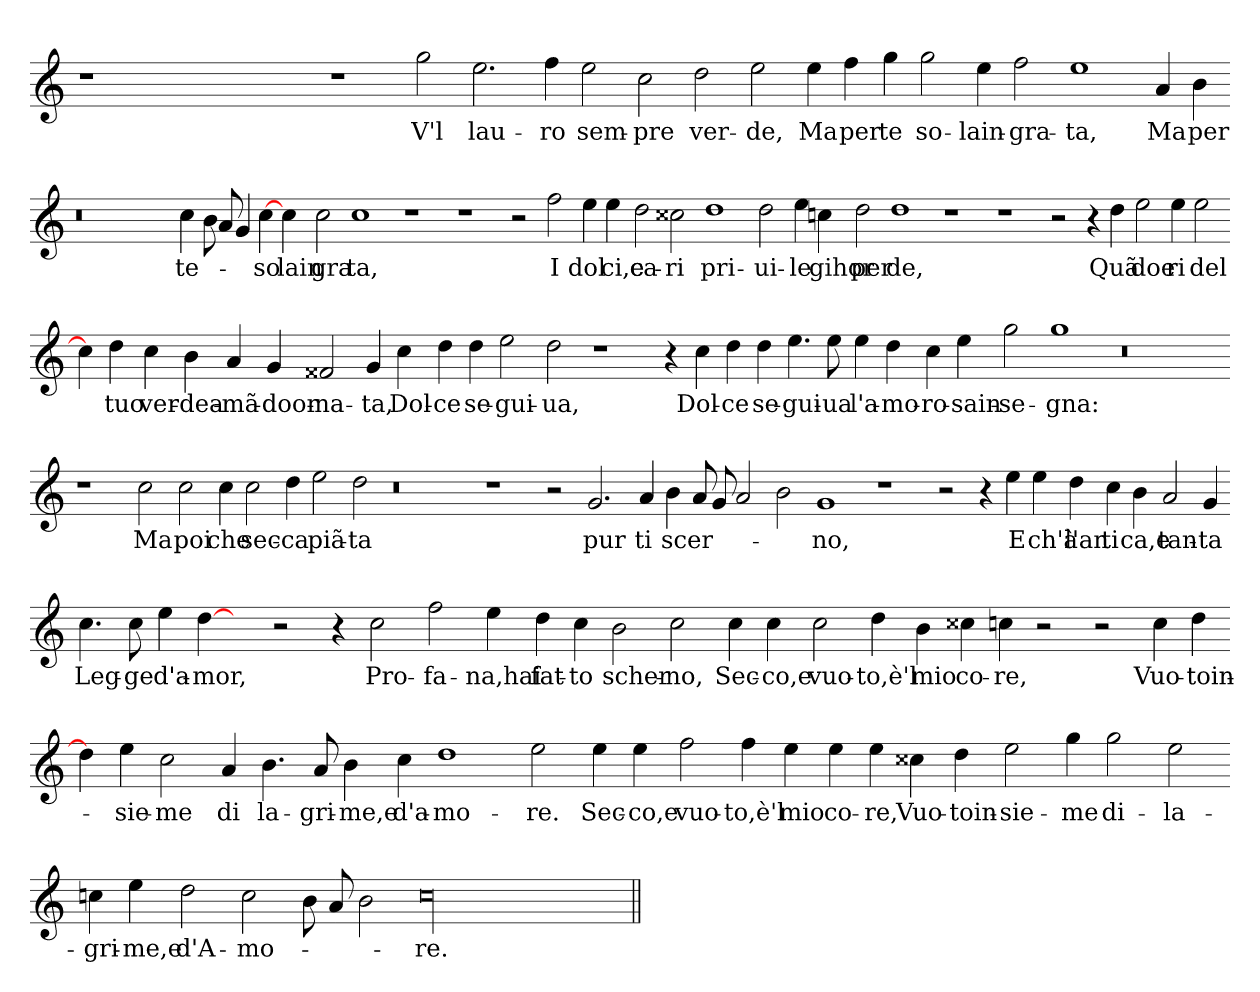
**kern	**text
*part1	*part1
*staff1	*staff1
*clefG2	*
*k[]	*
=	=
1r	.
0.ryy	.
1r	.
2gg	V'l
2.ee	lau-
4ff	ro
2ee	sem-
2cc	pre
2dd	ver-
2ee	de,
4ee	Ma
4ff	per
4gg	te
2gg	so-
4ee	lain-
2ff	gra-
1ee	ta,
4a	Ma
4b	per
=-	=-
0.r	.
4cc	te-
8b	.
8a	.
4g	.
[4cc	so-
4cc	lain-
2cc	gra-
1cc	ta,
1r	.
1r	.
2r	.
2ff	I
4ee	dol-
4ee	ci,e
2dd	ca-
2cc##X	ri
1dd	pri-
2dd	ui-
4ee	le-
4cc	gihor
2dd	per-
1dd	de,
1r	.
1r	.
2r	.
4r	.
4dd	Quã-
2ee	doe-
4ee	ri
2ee	del
=-	=-
4cc]	.
4dd	tuo
4cc	ver-
4b	dea-
4a	mã-
4g	door-
2f##X	na-
4g	ta,
4cc	Dol-
4dd	ce
4dd	se-
2ee	gui-
2dd	ua,
1r	.
4r	.
4cc	Dol-
4dd	ce
4dd	se-
4.ee	gui-
8ee	ua
4ee	l'a-
4dd	mo-
4cc	ro-
4ee	sain-
2gg	se-
1gg	gna:
0r	.
=-	=-
1r	.
2cc	Ma
2cc	poi
4cc	che
2cc	sec-
4dd	ca
2ee	piã-
2dd	ta
0r	.
1r	.
2r	.
2.g	pur
4a	ti
4b	scer-
8a	.
8g	.
2a	.
2b	.
1g	no,
1r	.
2r	.
4r	.
4ee	E
4ee	ch'à
4dd	l'an-
4cc	ti-
4b	ca,e
2a	tan-
4g	ta
=-	=-
4.cc	Leg-
8cc	ge
4ee	d'a-
[4dd	mor,
4ryy	.
2r	.
4r	.
2cc	Pro-
2ff	fa-
4ee	na,hai
4dd	fat-
4cc	to
2b	scher-
2cc	no,
4cc	Sec-
4cc	co,e
2cc	vuo-
4dd	to,ѐ'l
4b	mio
4cc##X	co-
4cc	re,
2r	.
2r	.
4cc	Vuo-
4dd	toin-
=-	=-
4dd]	.
4ee	sie-
2cc	me
4a	di
4.b	la-
8a	gri-
4b	me,e
4cc	d'a-
1dd	mo-
2ee	re.
4ee	Sec-
4ee	co,e
2ff	vuo-
4ff	to,ѐ'l
4ee	mio
4ee	co-
4ee	re,
4cc##X	Vuo-
4dd	toin-
2ee	sie-
4gg	me
2gg	di-
2ee	la-
=-	=-
4cc	gri-
4ee	me,e
2dd	d'A-
2cc	mo-
8b	.
8a	.
2b	.
00cc	re.
=||	=||
*-	*-
